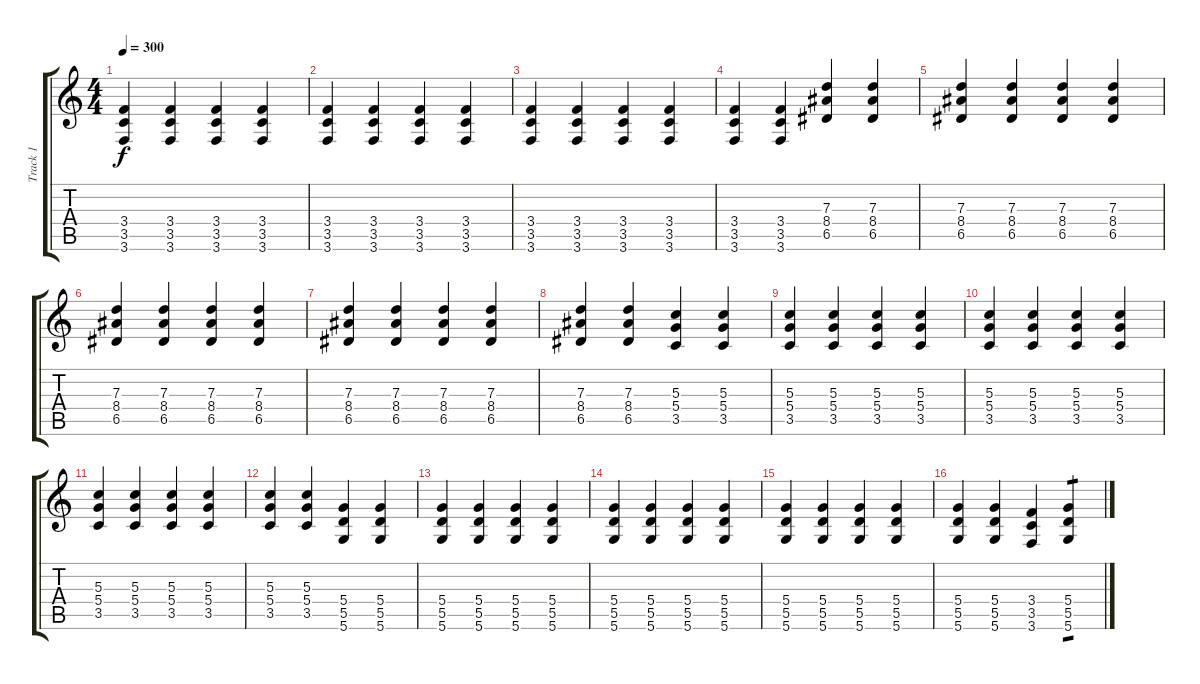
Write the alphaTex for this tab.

\track ("Track 1" "Track 1") {instrument electricguitarclean}
\staff {score tabs}
\tuning (E4 B3 G3 D3 A2 D2) {hide}
\ts (4 4)
\tempo 300
\clef g2
\ks c
(3.4 3.5 3.6).4{dy f} (3.4 3.5 3.6).4 (3.4 3.5 3.6).4 (3.4 3.5 3.6).4 |
(3.4 3.5 3.6).4 (3.4 3.5 3.6).4 (3.4 3.5 3.6).4 (3.4 3.5 3.6).4 |
(3.4 3.5 3.6).4 (3.4 3.5 3.6).4 (3.4 3.5 3.6).4 (3.4 3.5 3.6).4 |
(3.4 3.5 3.6).4 (3.4 3.5 3.6).4 (7.3 8.4 6.5).4 (7.3 8.4 6.5).4 |
(7.3 8.4 6.5).4 (7.3 8.4 6.5).4 (7.3 8.4 6.5).4 (7.3 8.4 6.5).4 |
(7.3 8.4 6.5).4 (7.3 8.4 6.5).4 (7.3 8.4 6.5).4 (7.3 8.4 6.5).4 |
(7.3 8.4 6.5).4 (7.3 8.4 6.5).4 (7.3 8.4 6.5).4 (7.3 8.4 6.5).4 |
(7.3 8.4 6.5).4 (7.3 8.4 6.5).4 (5.3 5.4 3.5).4 (5.3 5.4 3.5).4 |
(5.3 5.4 3.5).4 (5.3 5.4 3.5).4 (5.3 5.4 3.5).4 (5.3 5.4 3.5).4 |
(5.3 5.4 3.5).4 (5.3 5.4 3.5).4 (5.3 5.4 3.5).4 (5.3 5.4 3.5).4 |
(5.3 5.4 3.5).4 (5.3 5.4 3.5).4 (5.3 5.4 3.5).4 (5.3 5.4 3.5).4 |
(5.3 5.4 3.5).4 (5.3 5.4 3.5).4 (5.4 5.5 5.6).4 (5.4 5.5 5.6).4 |
(5.4 5.5 5.6).4 (5.4 5.5 5.6).4 (5.4 5.5 5.6).4 (5.4 5.5 5.6).4 |
(5.4 5.5 5.6).4 (5.4 5.5 5.6).4 (5.4 5.5 5.6).4 (5.4 5.5 5.6).4 |
(5.4 5.5 5.6).4 (5.4 5.5 5.6).4 (5.4 5.5 5.6).4 (5.4 5.5 5.6).4 |
(5.4 5.5 5.6).4 (5.4 5.5 5.6).4 (3.4 3.5 3.6).4 (5.4 5.5 5.6).4{tp 1}
